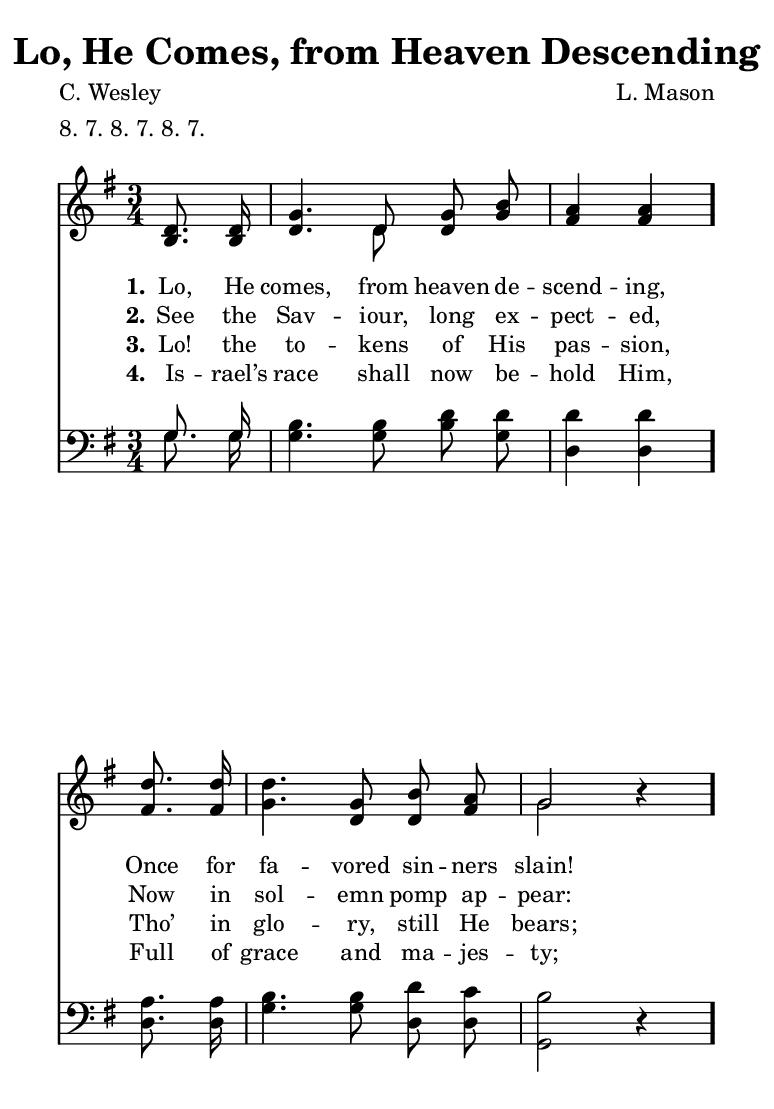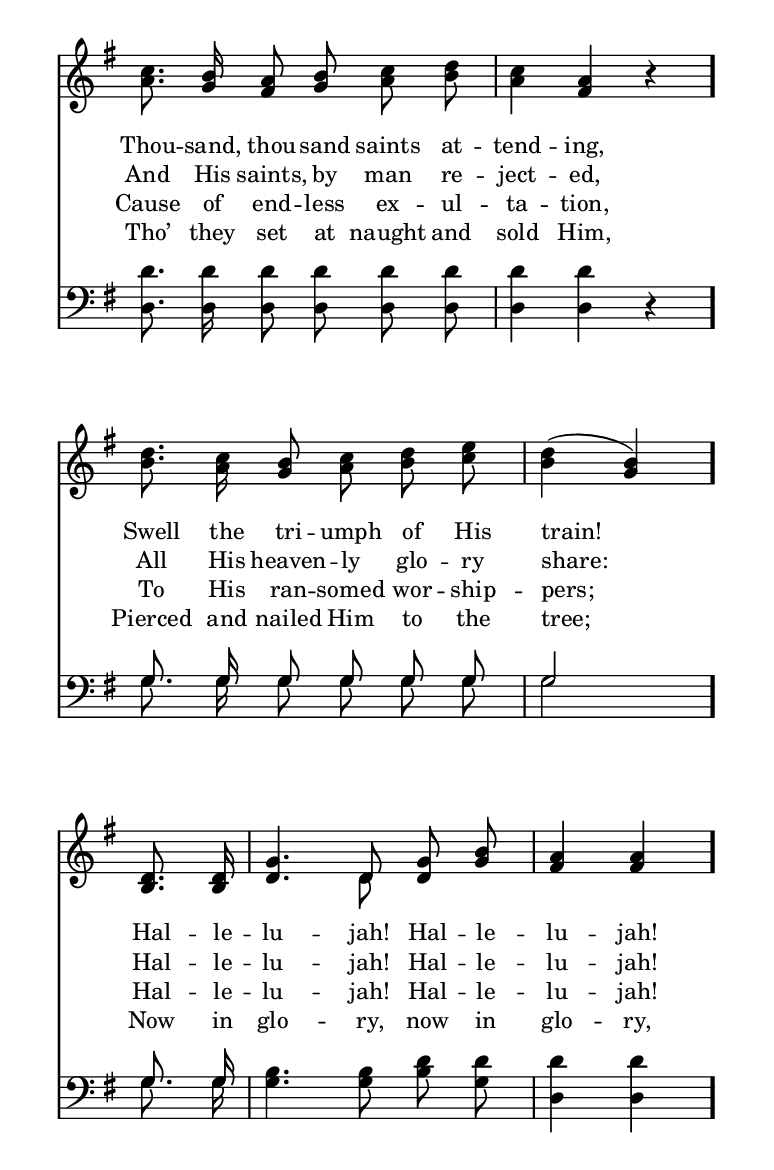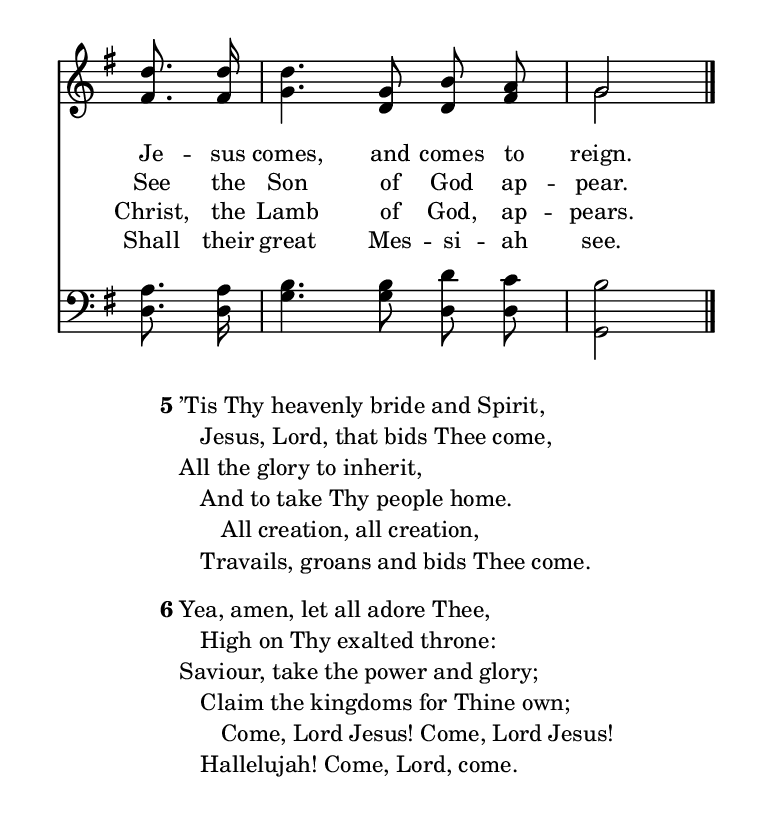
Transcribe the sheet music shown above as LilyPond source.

\include "common/global.ily"
\paper {
  \include "common/paper.ily"
}

\header{
  hymnnumber = "236"
  title = "Lo, He Comes, from Heaven Descending"
  tunename = "Harwell"
  meter = "8. 7. 8. 7. 8. 7." % original has 8. 7. 8. 7. 4. 7
  poet = "C. Wesley"
  composer = "L. Mason"
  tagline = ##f
}

global = {
  \include "common/overrides.ily"
  \override Staff.TimeSignature.style = #'numbered
  \time 3/4
  \override Score.MetronomeMark.transparent = ##t % hide all fermata changes too
  \tempo 4=80
  \key g \major
  \partial 4
  \autoBeamOff
}

patternA = { c8. c16 | c4. c8 c c | c4 c }
patternB = { c8. c16 | c4. c8 c c | c2 }
patternC = { c8. c16 c8 c c c | c4 c }
patternD = { c8. c16 c8 c c c | c2 }

notesSoprano = {
\global
\relative c' {

  d8. d16 | g4. d8 g b | a4 a
  \changePitch \patternB { d d | d g, b a | g } r4
  \changePitch \patternC { c b a b c d | c a } r4
  \changePitch \patternC { d c b c d e | d( b) }
  d,8. d16 | g4. d8 g b | a4 a
  \changePitch \patternB { d d | d g, b a | g }

  \bar "|."

}
}

notesAlto = {
\global
\relative e' {

  \changePitch \patternA { b b | d d d g | fis fis }
  \changePitch \patternB { fis fis | g d d fis | g } r4
  \changePitch \patternC { a g fis g a b | a fis } r4
  \changePitch \patternC { b a g a b c | b( g) }
  \changePitch \patternA { b, b | d d d g | fis fis }
  \changePitch \patternB { fis fis | g d d fis | g }

}
}

notesTenor = {
\global
\relative a {

  \changePitch \patternA { g g | b b d d | d d }
  \changePitch \patternB { a a | b b d c | b } r4
  \changePitch \patternC { d d d d d d | d d } r4
  \changePitch \patternD { g, g g g g g | g }
  \changePitch \patternA { g g | b b d d | d d }
  \changePitch \patternB { a a | b b d c | b }

}
}

notesBass = {
\global
\relative f {

  \changePitch \patternA { g g | g g b g | d d }
  \changePitch \patternB { d d | g g d d | g, } r4
  \changePitch \patternC { d' d d d d d | d d } r4
  \changePitch \patternD { g g g g g g | g }
  \changePitch \patternA { g g | g g b g | d d }
  \changePitch \patternB { d d | g g d d | g, }

}
}

wordsA = \lyricmode {
\set stanza = "1."

Lo, He comes, from heaven de -- scend -- ing, \bar "."
Once for fa -- vored sin -- ners slain! \bar "."
Thou -- sand, thou -- sand saints at -- tend -- ing, \bar "."
Swell the tri -- umph of His train! \bar "."
Hal -- le -- lu -- jah! Hal -- le -- lu -- jah! \bar "."
Je -- sus comes, and comes to reign. \bar "."

}

wordsB = \lyricmode {
\set stanza = "2."

See the Sav -- iour, long ex -- pect -- ed,
Now in sol -- emn pomp ap -- pear:
And His saints, by man re -- ject -- ed,
All His heaven -- ly glo -- ry share:
Hal -- le -- lu -- jah! Hal -- le -- lu -- jah!
See the Son of God ap -- pear.

}

wordsC = \lyricmode {
\set stanza = "3."

Lo! the to -- kens of His pas -- sion,
Tho’ in glo -- ry, still He bears;
Cause of end -- less ex -- ul -- ta -- tion,
To His ran -- somed wor -- ship -- pers;
Hal -- le -- lu -- jah! Hal -- le -- lu -- jah!
Christ, the Lamb of God, ap -- pears.

}

wordsD = \lyricmode {
\set stanza = "4."

Is -- rael’s race shall now be -- hold Him,
Full of grace and ma -- jes -- ty;
Tho’ they set at naught and sold Him,
Pierced and nailed Him to the tree;
Now in glo -- ry, now in glo -- ry,
Shall their great Mes -- si -- ah see.

}

wordsE = \markuplist {

\line { ’Tis Thy heavenly bride and Spirit, }
\line { { \hspace #2 } Jesus, Lord, that bids Thee come, }
\line { All the glory to inherit, }
\line { { \hspace #2 } And to take Thy people home. }
\line { { \hspace #4 } All creation, all creation, }
\line { { \hspace #2 } Travails, groans and bids Thee come. }

}

wordsF = \markuplist {

\line { Yea, amen, let all adore Thee, }
\line { { \hspace #2 } High on Thy exalted throne: }
\line { Saviour, take the power and glory; }
\line { { \hspace #2 } Claim the kingdoms for Thine own; }
\line { { \hspace #4 } Come, Lord Jesus! Come, Lord Jesus! }
\line { { \hspace #2 } Hallelujah! Come, Lord, come. }

}

\score {
  \context ChoirStaff <<
    \context Staff = upper <<
      \set Staff.autoBeaming = ##f
      \set ChoirStaff.systemStartDelimiter = #'SystemStartBar
      \set ChoirStaff.printPartCombineTexts = ##f
      \partcombine #'(2 . 11) \notesSoprano \notesAlto
      \context NullVoice = sopranos { \voiceOne << \notesSoprano >> }
      \context Lyrics = one   \lyricsto sopranos \wordsA
      \context Lyrics = two   \lyricsto sopranos \wordsB
      \context Lyrics = three \lyricsto sopranos \wordsC
      \context Lyrics = four  \lyricsto sopranos \wordsD
    >>
    \context Staff = men <<
      \set Staff.autoBeaming = ##f
      \clef bass
      \set ChoirStaff.printPartCombineTexts = ##f
      \partcombine #'(2 . 11) \notesTenor \notesBass
    >>
  >>
  \layout {
    \include "common/layout.ily"
  }
  #(cond ((ly:get-option 'eog-midi-permitted) #{ \midi{
    \include "common/midi.ily"
  } #}))
}

\markup { \fill-line { \vcenter \column {
  \vspace #1
  \line{ \bold 5 \column { \wordsE } } \combine \null \vspace #0.4
  \line{ \bold 6 \column { \wordsF } } \combine \null \vspace #0.4
  \vspace #1
} } }

\version "2.19.49"  % necessary for upgrading to future LilyPond versions.

% vi:set et ts=2 sw=2 ai nocindent syntax=lilypond:
